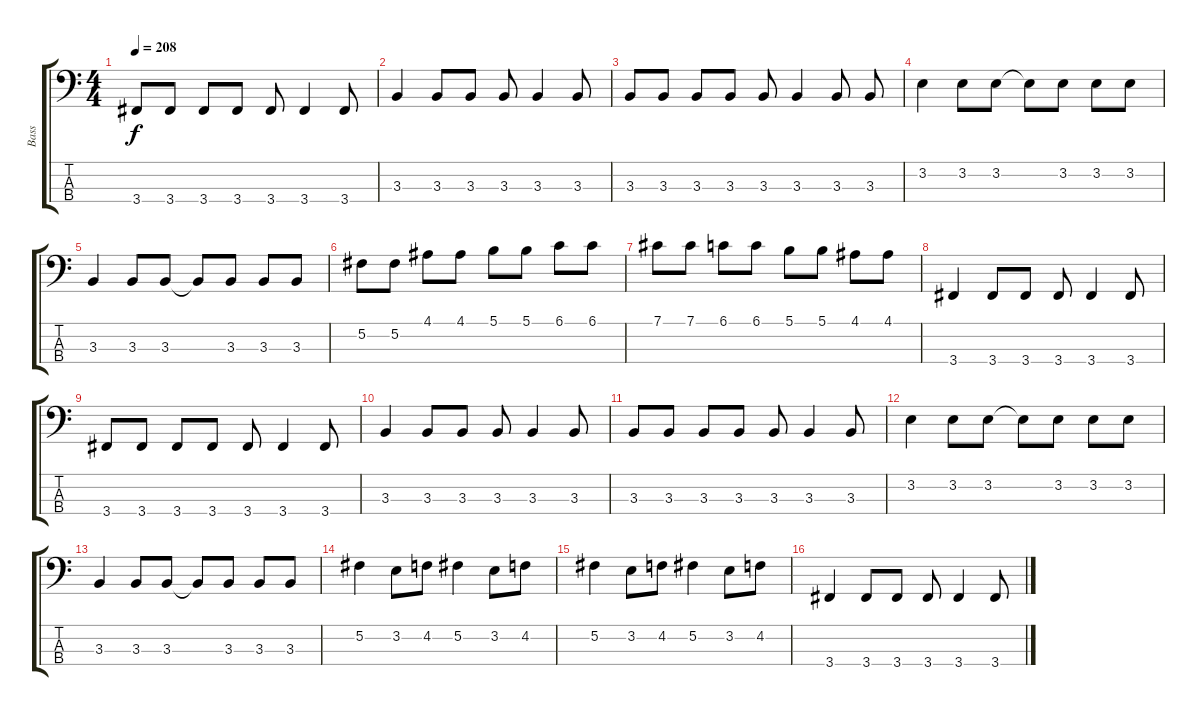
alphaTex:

\track ("Bass" "Bass") {instrument electricbassfinger}
\staff {score tabs}
\tuning (Gb2 Db2 Ab1 Eb1) {hide}
\ts (4 4)
\tempo 208
\clef f4
\ks c
3.4.8{dy f} 3.4.8 3.4.8 3.4.8 3.4.8 3.4.4 3.4.8 |
3.3.4 3.3.8 3.3.8 3.3.8 3.3.4 3.3.8 |
3.3.8 3.3.8 3.3.8 3.3.8 3.3.8 3.3.4 3.3.8 3.3.8 |
3.2.4 3.2.8 3.2.8 3.2{t}.8 3.2.8 3.2.8 3.2.8 |
3.3.4 3.3.8 3.3.8 3.3{t}.8 3.3.8 3.3.8 3.3.8 |
5.2.8 5.2.8 4.1.8 4.1.8 5.1.8 5.1.8 6.1.8 6.1.8 |
7.1.8 7.1.8 6.1.8 6.1.8 5.1.8 5.1.8 4.1.8 4.1.8 |
3.4.4 3.4.8 3.4.8 3.4.8 3.4.4 3.4.8 |
3.4.8 3.4.8 3.4.8 3.4.8 3.4.8 3.4.4 3.4.8 |
3.3.4 3.3.8 3.3.8 3.3.8 3.3.4 3.3.8 |
3.3.8 3.3.8 3.3.8 3.3.8 3.3.8 3.3.4 3.3.8 |
3.2.4 3.2.8 3.2.8 3.2{t}.8 3.2.8 3.2.8 3.2.8 |
3.3.4 3.3.8 3.3.8 3.3{t}.8 3.3.8 3.3.8 3.3.8 |
5.2.4 3.2.8 4.2.8 5.2.4 3.2.8 4.2.8 |
5.2.4 3.2.8 4.2.8 5.2.4 3.2.8 4.2.8 |
3.4.4 3.4.8 3.4.8 3.4.8 3.4.4 3.4.8
